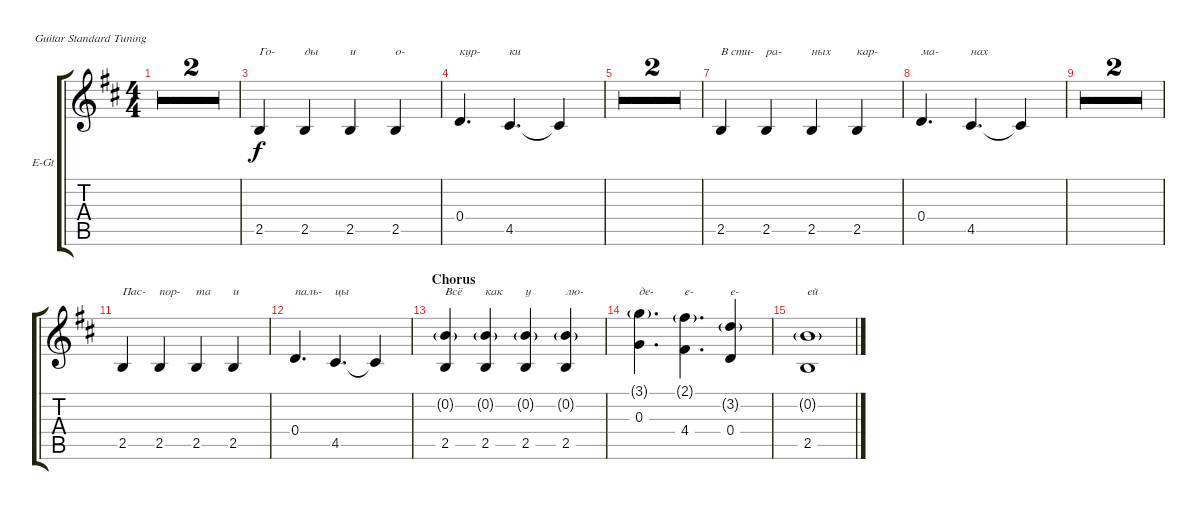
\defaultSystemsLayout 4
\bracketExtendMode groupsimilarinstruments
\firstSystemTrackNameOrientation horizontal
\otherSystemsTrackNameOrientation horizontal
\track ("Voice" "E-Gt") {multiBarRest instrument electricguitarclean}
\staff {score tabs}
\tuning (E4 B3 G3 D3 A2 E2)
\ts (4 4)
\tempo 110
\clef g2
\ks d
|
|
2.5.4{txt "Го-"} 2.5.4{txt "ды"} 2.5.4{txt "и"} 2.5.4{txt "о-"} |
0.4.4{d txt "кур-"} 4.5.4{d txt "ки"} 4.5{t}.4 |
|
|
2.5.4{txt "В сти-"} 2.5.4{txt "ра-"} 2.5.4{txt "ных"} 2.5.4{txt "кар-"} |
0.4.4{d txt "ма-"} 4.5.4{d txt "нах"} 4.5{t}.4 |
|
|
2.5.4{txt "Пас-"} 2.5.4{txt "пор-"} 2.5.4{txt "та"} 2.5.4{txt "и"} |
0.4.4{d txt "паль-"} 4.5.4{d txt "цы"} 4.5{t}.4 |
\section ("" "Chorus")
(2.5 0.2{g}).4{txt "Всё"} (2.5 0.2{g}).4{txt "как"} (2.5 0.2{g}).4{txt "у"} (2.5 0.2{g}).4{txt "лю-"} |
(0.3 3.1{g}).4{d txt "де-"} (4.4 2.1{g}).4{d txt "е-"} (0.4 3.2{g}).4{txt "е-"} |
(2.5 0.2{g}).1{txt "ей"}
